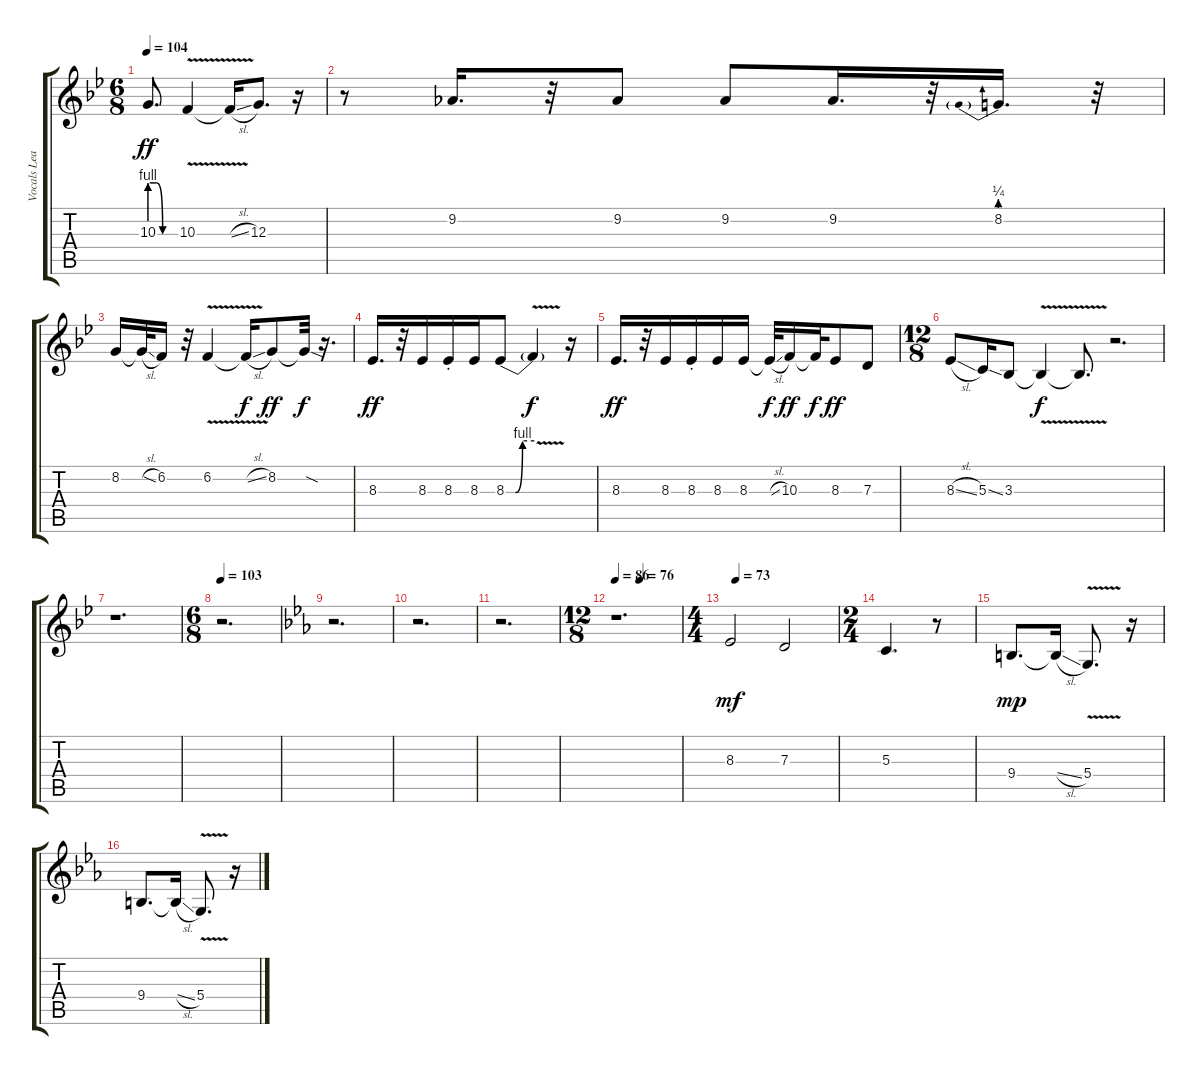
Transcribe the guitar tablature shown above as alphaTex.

\track ("Vocals Lead" "Vocals Lea") {instrument altosax}
\staff {score tabs}
\tuning (E4 B3 G3 D3 A2 E2) {hide}
\ts (6 8)
\tempo 104
\clef g2
\ks bb
10.3{be (custom 0 4 15 4 30 0 60 0)}.8{d dy ff} 10.3{v}.4 10.3{sl t}.16 12.3.8{d} r.16 |
r.8 9.2.16{d} r.32 9.2.8 9.2.8 9.2.16{d} r.32 8.2{be (prebend 0 1 60 1)}.16{d} r.32 |
8.2.16 8.2{sl t}.32 6.2.16 r.32 6.2{v}.4 6.2{sl t}.16{dy f} 8.2.8{dy ff} 8.2{sod t}.32{dy f} r.16{d} |
8.3.16{d dy ff} r.32 8.3.16 8.3{st}.16 8.3.16 8.3{be (custom 0 0 20 0 35 4 60 4)}.8 8.3{v t}.4{dy f} r.16 |
8.3.16{d dy ff} r.32 8.3.16 8.3{st}.16 8.3.16 8.3.16 8.3{sl t}.32{dy f} 10.3.16{dy ff} 10.3{t}.32{dy f} 8.3.8{dy ff} 7.3.8 |
\ts (12 8)
8.3{sl}.8 5.3{ss}.16 3.3.8 3.3{v t}.4{dy f} 3.3{t}.8{d} r.2{d} |
r.1{d} |
\ts (6 8)
\tempo 103
r.2{d} |
\ks eb
r.2{d} |
r.2{d} |
r.2{d} |
\ts (12 8)
\tempo 86
\tempo (76 0.375)
r.1{d} |
\ts (4 4)
\tempo (73 0.0625)
8.3.2{dy mf} 7.3.2 |
\ts (2 4)
5.3.4{d} r.8 |
9.4.8{d dy mp} 9.4{sl t}.16 5.4{v}.8{d} r.16 |
9.4.8{d} 9.4{sl t}.16 5.4{v}.8{d} r.16
